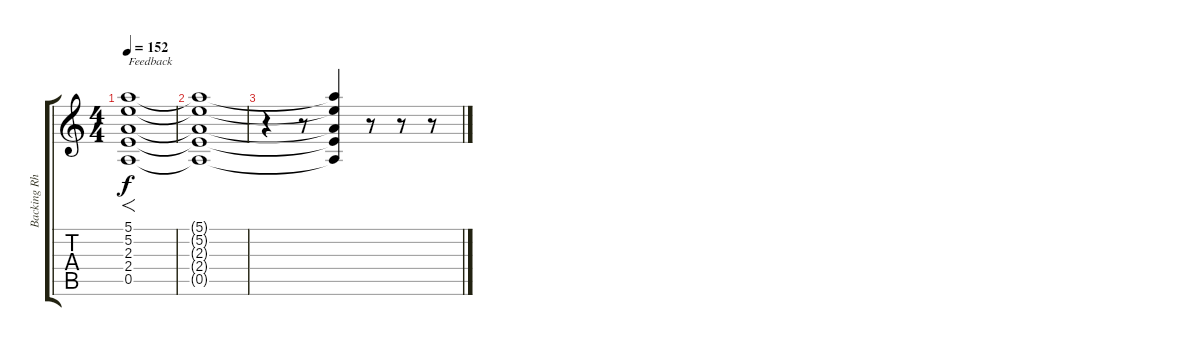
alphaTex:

\track ("Backing Rhythm Guitar" "Backing Rh") {instrument overdrivenguitar}
\staff {score tabs}
\tuning (E4 B3 G3 D3 A2 E2) {hide}
\ts (4 4)
\tempo 152
\clef g2
\ks c
(5.1 5.2 2.3 2.4 0.5).1{f txt "Feedback" dy f} |
(5.1{t} 5.2{t} 2.3{t} 2.4{t} 0.5{t}).1 |
r.4 r.8 (5.1{t} 5.2{t} 2.3{t} 2.4{t} 0.5{t}).4 r.8 r.8 r.8
